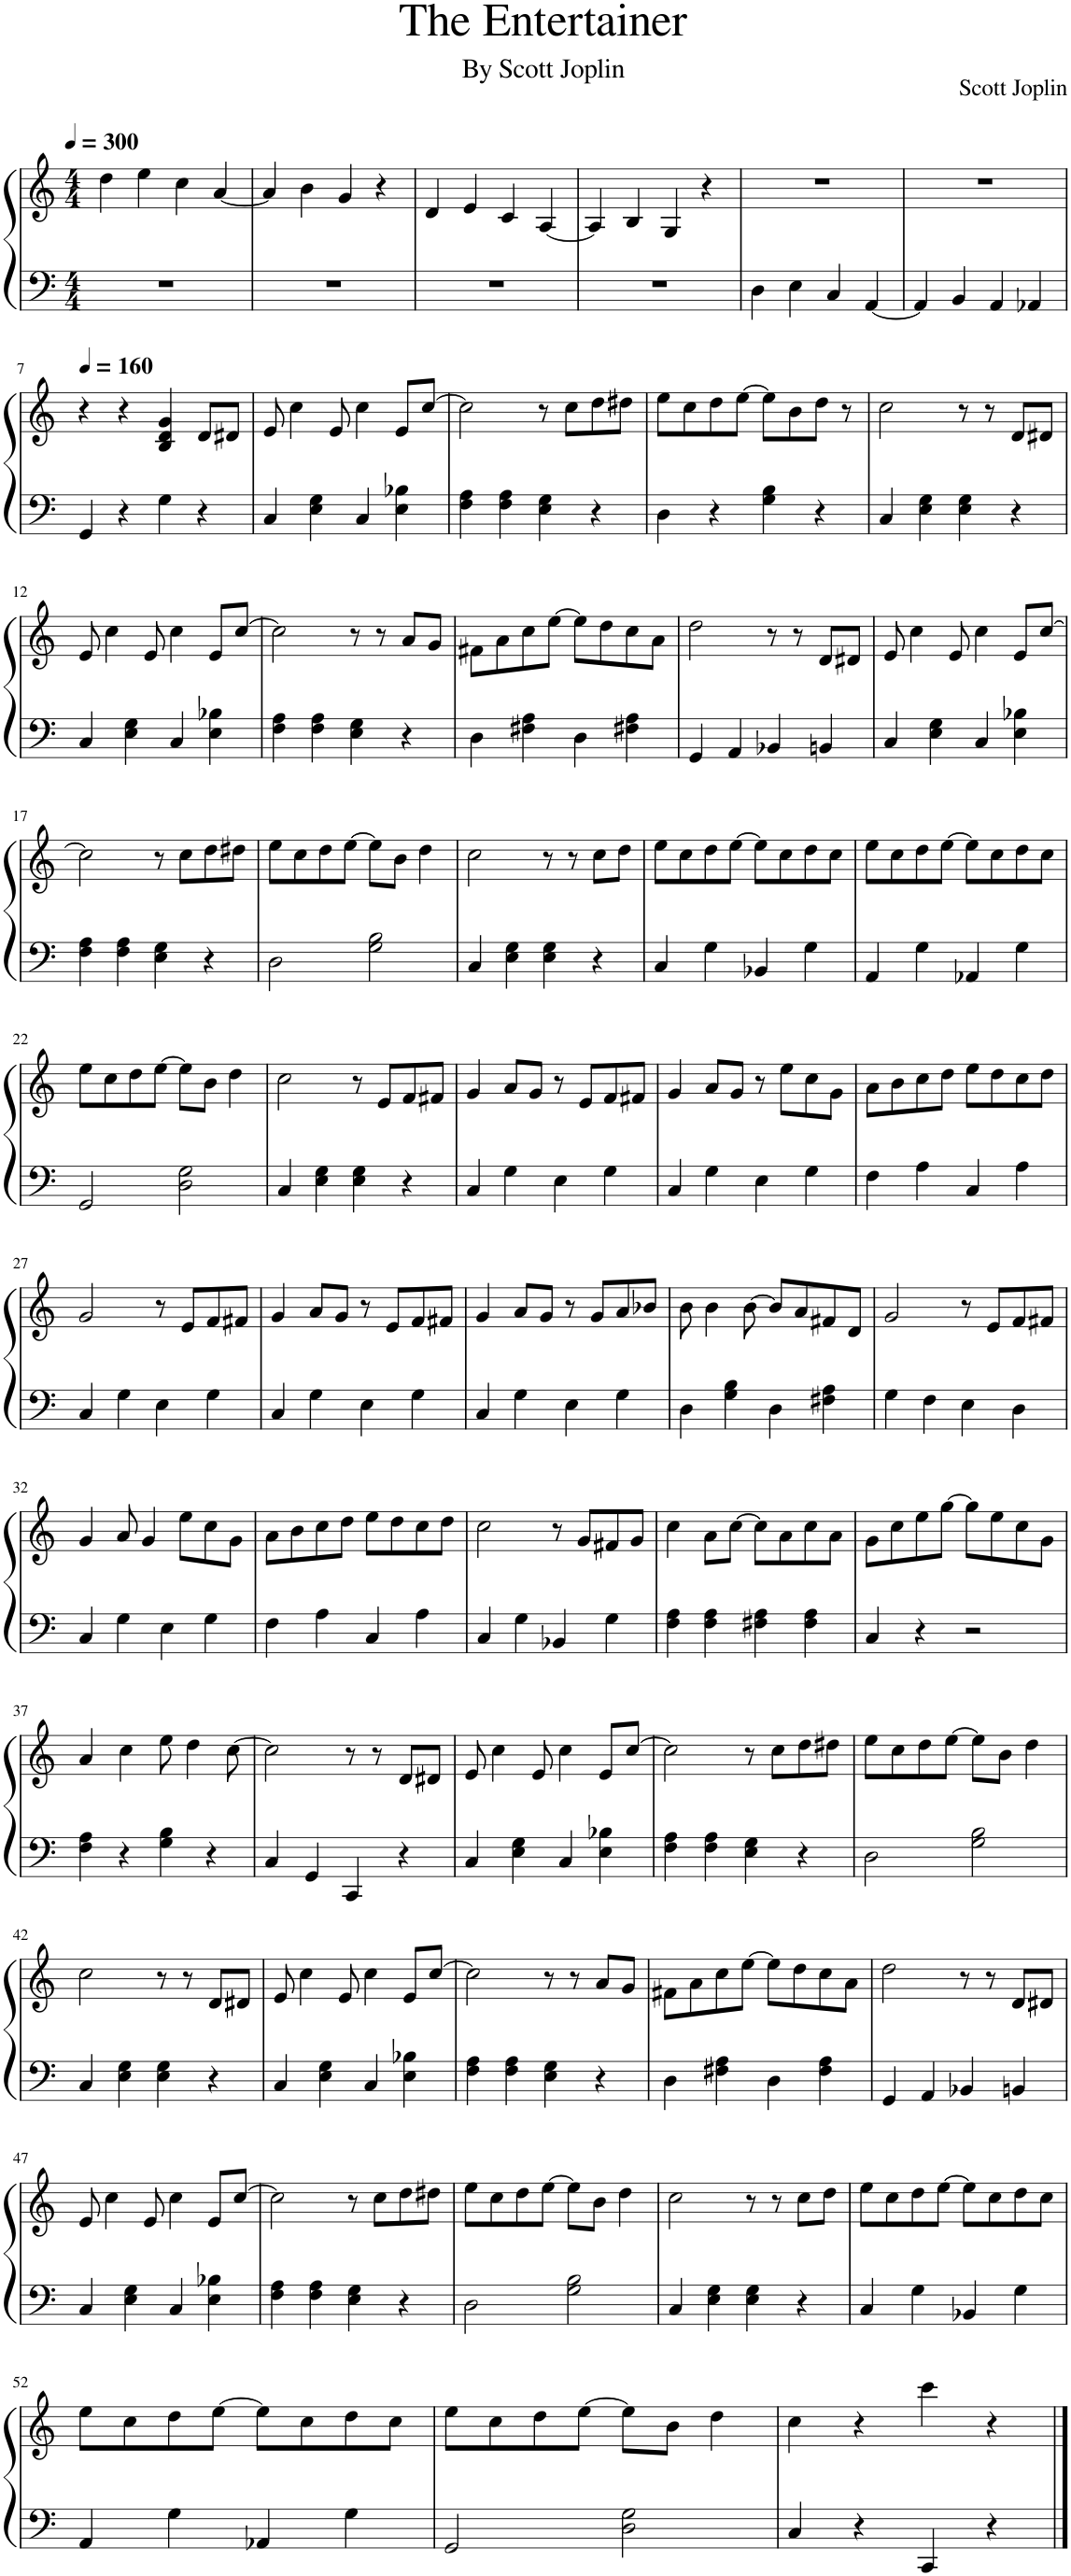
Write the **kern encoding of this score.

**kern	**kern
*part1	*part1
*staff2	*staff1
*I"Piano	*
*I'Pno.	*
*clefF4	*clefG2
*k[]	*k[]
*M4/4	*M4/4
*MM300	*MM300
=1	=1
1r	4dd\
.	4ee\
.	4cc\
.	[4a/
=2	=2
1r	4a/]
.	4b\
.	4g/
.	4r
=3	=3
1r	4d/
.	4e/
.	4c/
.	[4A/
=4	=4
1r	4A/]
.	4B/
.	4G/
.	4r
=5	=5
4D\	1r
4E\	.
4C/	.
[4AA/	.
=6	=6
4AA/]	1r
4BB/	.
4AA/	.
4AA-X/	.
!!LO:LB:g=z
=7	=7
*	*MM160
4GG/	4r
4r	4r
4G\	4B/ 4d/ 4g/
4r	8d/L
.	8d#X/J
=8	=8
4C/	8e/
.	4cc\
4E\ 4G\	.
.	8e/
4C/	4cc\
4E\ 4B-X\	8e/L
.	[8cc/J
=9	=9
4F\ 4A\	2cc\]
4F\ 4A\	.
4E\ 4G\	8r
.	8cc\L
4r	8dd\
.	8dd#X\J
=10	=10
4D\	8ee\L
.	8cc\
4r	8dd\
.	[8ee\J
4G\ 4B\	8ee\L]
.	8b\
4r	8dd\J
.	8r
=11	=11
4C/	2cc\
4E\ 4G\	.
4E\ 4G\	8r
.	8r
4r	8d/L
.	8d#X/J
!!LO:LB:g=z
=12	=12
4C/	8e/
.	4cc\
4E\ 4G\	.
.	8e/
4C/	4cc\
4E\ 4B-X\	8e/L
.	[8cc/J
=13	=13
4F\ 4A\	2cc\]
4F\ 4A\	.
4E\ 4G\	8r
.	8r
4r	8a/L
.	8g/J
=14	=14
4D\	8f#X\L
.	8a\
4F#X\ 4A\	8cc\
.	[8ee\J
4D\	8ee\L]
.	8dd\
4F#X\ 4A\	8cc\
.	8a\J
=15	=15
4GG/	2dd\
4AA/	.
4BB-X/	8r
.	8r
4BBn/	8d/L
.	8d#X/J
=16	=16
4C/	8e/
.	4cc\
4E\ 4G\	.
.	8e/
4C/	4cc\
4E\ 4B-X\	8e/L
.	[8cc/J
!!LO:LB:g=z
=17	=17
4F\ 4A\	2cc\]
4F\ 4A\	.
4E\ 4G\	8r
.	8cc\L
4r	8dd\
.	8dd#X\J
=18	=18
2D\	8ee\L
.	8cc\
.	8dd\
.	[8ee\J
2G\ 2B\	8ee\L]
.	8b\J
.	4dd\
=19	=19
4C/	2cc\
4E\ 4G\	.
4E\ 4G\	8r
.	8r
4r	8cc\L
.	8dd\J
=20	=20
4C/	8ee\L
.	8cc\
4G\	8dd\
.	[8ee\J
4BB-X/	8ee\L]
.	8cc\
4G\	8dd\
.	8cc\J
=21	=21
4AA/	8ee\L
.	8cc\
4G\	8dd\
.	[8ee\J
4AA-X/	8ee\L]
.	8cc\
4G\	8dd\
.	8cc\J
!!LO:LB:g=z
=22	=22
2GG/	8ee\L
.	8cc\
.	8dd\
.	[8ee\J
2D\ 2G\	8ee\L]
.	8b\J
.	4dd\
=23	=23
4C/	2cc\
4E\ 4G\	.
4E\ 4G\	8r
.	8e/L
4r	8f/
.	8f#X/J
=24	=24
4C/	4g/
4G\	8a/L
.	8g/J
4E\	8r
.	8e/L
4G\	8f/
.	8f#X/J
=25	=25
4C/	4g/
4G\	8a/L
.	8g/J
4E\	8r
.	8ee\L
4G\	8cc\
.	8g\J
=26	=26
4F\	8a\L
.	8b\
4A\	8cc\
.	8dd\J
4C/	8ee\L
.	8dd\
4A\	8cc\
.	8dd\J
!!LO:LB:g=z
=27	=27
4C/	2g/
4G\	.
4E\	8r
.	8e/L
4G\	8f/
.	8f#X/J
=28	=28
4C/	4g/
4G\	8a/L
.	8g/J
4E\	8r
.	8e/L
4G\	8f/
.	8f#X/J
=29	=29
4C/	4g/
4G\	8a/L
.	8g/J
4E\	8r
.	8g/L
4G\	8a/
.	8b-X/J
=30	=30
4D\	8b\
.	4b\
4G\ 4B\	.
.	[8b\
4D\	8b/L]
.	8a/
4F#X\ 4A\	8f#X/
.	8d/J
=31	=31
4G\	2g/
4F\	.
4E\	8r
.	8e/L
4D\	8f/
.	8f#X/J
!!LO:LB:g=z
=32	=32
4C/	4g/
4G\	8a/
.	4g/
4E\	.
.	8ee\L
4G\	8cc\
.	8g\J
=33	=33
4F\	8a\L
.	8b\
4A\	8cc\
.	8dd\J
4C/	8ee\L
.	8dd\
4A\	8cc\
.	8dd\J
=34	=34
4C/	2cc\
4G\	.
4BB-X/	8r
.	8g/L
4G\	8f#X/
.	8g/J
=35	=35
4F\ 4A\	4cc\
4F\ 4A\	8a\L
.	[8cc\J
4F#X\ 4A\	8cc\L]
.	8a\
4F#\ 4A\	8cc\
.	8a\J
=36	=36
4C/	8g\L
.	8cc\
4r	8ee\
.	[8gg\J
2r	8gg\L]
.	8ee\
.	8cc\
.	8g\J
!!LO:LB:g=z
=37	=37
4F\ 4A\	4a/
4r	4cc\
4G\ 4B\	8ee\
.	4dd\
4r	.
.	[8cc\
=38	=38
4C/	2cc\]
4GG/	.
4CC/	8r
.	8r
4r	8d/L
.	8d#X/J
=39	=39
4C/	8e/
.	4cc\
4E\ 4G\	.
.	8e/
4C/	4cc\
4E\ 4B-X\	8e/L
.	[8cc/J
=40	=40
4F\ 4A\	2cc\]
4F\ 4A\	.
4E\ 4G\	8r
.	8cc\L
4r	8dd\
.	8dd#X\J
=41	=41
2D\	8ee\L
.	8cc\
.	8dd\
.	[8ee\J
2G\ 2B\	8ee\L]
.	8b\J
.	4dd\
!!LO:LB:g=z
=42	=42
4C/	2cc\
4E\ 4G\	.
4E\ 4G\	8r
.	8r
4r	8d/L
.	8d#X/J
=43	=43
4C/	8e/
.	4cc\
4E\ 4G\	.
.	8e/
4C/	4cc\
4E\ 4B-X\	8e/L
.	[8cc/J
=44	=44
4F\ 4A\	2cc\]
4F\ 4A\	.
4E\ 4G\	8r
.	8r
4r	8a/L
.	8g/J
=45	=45
4D\	8f#X\L
.	8a\
4F#X\ 4A\	8cc\
.	[8ee\J
4D\	8ee\L]
.	8dd\
4F#\ 4A\	8cc\
.	8a\J
=46	=46
4GG/	2dd\
4AA/	.
4BB-X/	8r
.	8r
4BBn/	8d/L
.	8d#X/J
!!LO:LB:g=z
=47	=47
4C/	8e/
.	4cc\
4E\ 4G\	.
.	8e/
4C/	4cc\
4E\ 4B-X\	8e/L
.	[8cc/J
=48	=48
4F\ 4A\	2cc\]
4F\ 4A\	.
4E\ 4G\	8r
.	8cc\L
4r	8dd\
.	8dd#X\J
=49	=49
2D\	8ee\L
.	8cc\
.	8dd\
.	[8ee\J
2G\ 2B\	8ee\L]
.	8b\J
.	4dd\
=50	=50
4C/	2cc\
4E\ 4G\	.
4E\ 4G\	8r
.	8r
4r	8cc\L
.	8dd\J
=51	=51
4C/	8ee\L
.	8cc\
4G\	8dd\
.	[8ee\J
4BB-X/	8ee\L]
.	8cc\
4G\	8dd\
.	8cc\J
!!LO:LB:g=z
=52	=52
4AA/	8ee\L
.	8cc\
4G\	8dd\
.	[8ee\J
4AA-X/	8ee\L]
.	8cc\
4G\	8dd\
.	8cc\J
=53	=53
2GG/	8ee\L
.	8cc\
.	8dd\
.	[8ee\J
2D\ 2G\	8ee\L]
.	8b\J
.	4dd\
=54	=54
4C/	4cc\
4r	4r
4CC/	4ccc\
4r	4r
==	==
*-	*-
